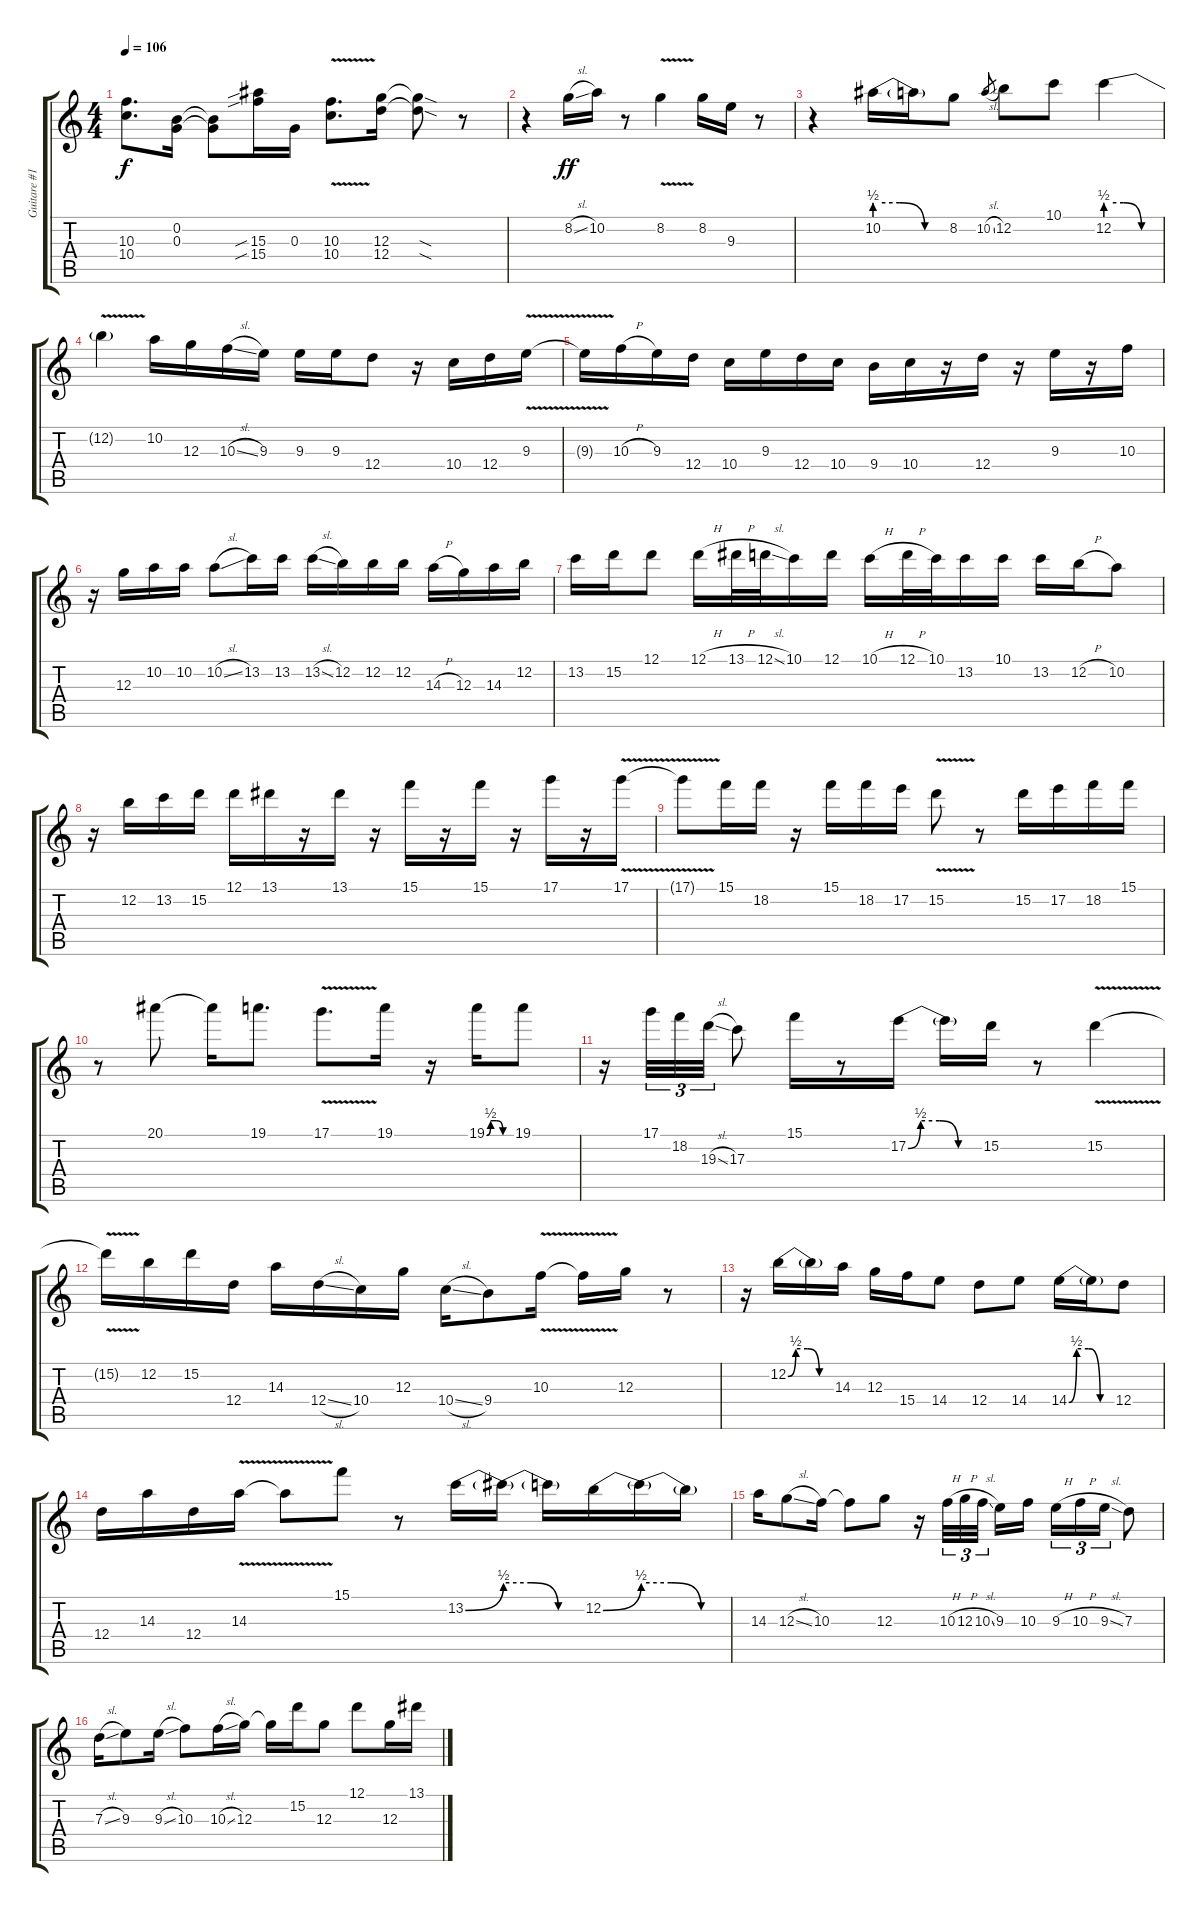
\track ("Guitare #1" "Guitare #1") {instrument distortionguitar}
\staff {score tabs}
\tuning (D4 B3 G3 D3 G2 D2) {hide}
\ts (4 4)
\tempo 106
\clef g2
\ks c
(10.3 10.4).8{d dy f} (0.2 0.3).16 (0.2{t} 0.3{t}).8 (15.3{sib} 15.4{sib}).16 0.3.16 (10.3{v} 10.4{v}).8{d} (12.3 12.4).16 (12.3{sod t} 12.4{sod t}).8 r.8 |
r.4 8.2{sl}.16{dy ff} 10.2.16 r.8 8.2{v}.4 8.2.16 9.3.16 r.8 |
r.4 10.2{be (custom 0 2 20 2 40 0 60 0)}.16 10.2{t}.16 8.2.8 10.2{sl}.8{gr} 12.2.8 10.1.8 12.2{be (custom 0 2 20 2 40 0 60 0)}.4 |
12.2{v t}.4 10.2.16 12.3.16 10.3{sl}.16 9.3.16 9.3.16 9.3.16 12.4.8 r.16 10.4.16 12.4.16 9.3{v}.16 |
9.3{t}.16 10.3{h}.16 9.3.16 12.4.16 10.4.16 9.3.16 12.4.16 10.4.16 9.4.16 10.4.16 r.16 12.4.16 r.16 9.3.16 r.16 10.3.16 |
r.16 12.3.16 10.2.16 10.2.16 10.2{sl}.8 13.2.16 13.2.16 13.2{sl}.16 12.2.16 12.2.16 12.2.16 14.3{h}.16 12.3.16 14.3.16 12.2.16 |
13.2.16 15.2.16 12.1.8 12.1{h}.16 13.1{h}.32 12.1{sl}.32 10.1.16 12.1.16 10.1{h}.16 12.1{h}.32 10.1.32 13.2.16 10.1.16 13.2.16 12.2{h}.16 10.2.8 |
r.16 12.2.16 13.2.16 15.2.16 12.1.16 13.1.16 r.16 13.1.16 r.16 15.1.16 r.16 15.1.16 r.16 17.1.16 r.16 17.1{v}.16 |
17.1{t}.8 15.1.16 18.2.16 r.16 15.1.16 18.2.16 17.2.16 15.2{v}.8 r.8 15.2.16 17.2.16 18.2.16 15.1.16 |
r.8 20.1.8 20.1{t}.16 19.1.8{d} 17.1{v}.8{d} 19.1.16 r.16 19.1{be (custom 0 0 10 2 25 2 40 0 60 0)}.16 19.1.8 |
r.16 17.1.32{tu (3 2)} 18.2.32{tu (3 2)} 19.3{sl}.32{tu (3 2)} 17.3.8 15.1.16 r.8 17.2{be (custom 0 0 10 2 25 2 40 0 60 0)}.16 17.2{t}.16 15.2.16 r.8 15.2{v}.4 |
15.2{v t}.16 12.2.16 15.2.16 12.4.16 14.3.16 12.4{sl}.16 10.4.16 12.3.16 10.4{sl}.16 9.4.8 10.3{v}.16 10.3{v t}.16 12.3.16 r.8 |
r.16 12.2{be (custom 0 0 10 2 25 2 40 0 60 0)}.16 12.2{t}.16 14.3.16 12.3.16 15.4.16 14.4.8 12.4.8 14.4.8 14.4{be (custom 0 0 10 2 25 2 40 0 60 0)}.16 14.4{t}.16 12.4.8 |
12.4.16 14.3.16 12.4.16 14.3{v}.16 14.3{v t}.8 15.1.8 r.8 13.2{be (bend 0 0 60 2)}.16 13.2{be (custom 0 2 20 2 40 0 60 0) t}.16 13.2{t}.16 12.2{be (bend 0 0 60 2)}.16 12.2{be (custom 0 2 20 2 40 0 60 0) t}.16 12.2{t}.16 |
14.3.16 12.3{sl}.8 10.3.16 10.3{t}.8 12.3.8 r.16 10.3{h}.32{tu (3 2)} 12.3{h}.32{tu (3 2)} 10.3{sl}.32{tu (3 2)} 9.3.16 10.3.16 9.3{h}.16{tu (3 2)} 10.3{h}.16{tu (3 2)} 9.3{sl}.16{tu (3 2)} 7.3.8 |
7.3{sl}.16 9.3.8 9.3{sl}.16 10.3.8 10.3{sl}.16 12.3.16 12.3{t}.16 15.2.16 12.3.8 12.1.8 12.3.16 13.1.16
